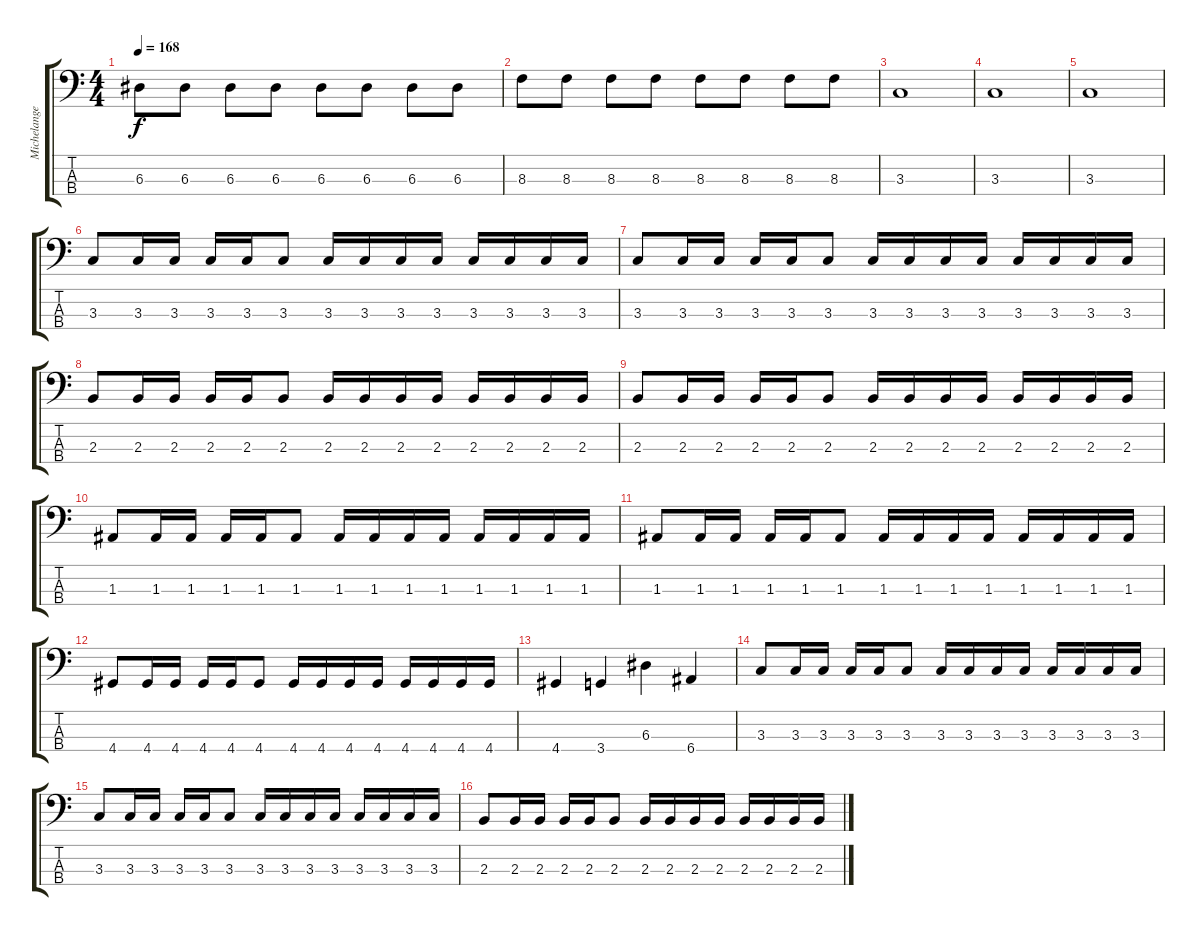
\track ("Michelangelo" "Michelange") {instrument electricbassfinger}
\staff {score tabs}
\tuning (G2 D2 A1 E1) {hide}
\ts (4 4)
\tempo 168
\clef f4
\ks c
6.3.8{dy f} 6.3.8 6.3.8 6.3.8 6.3.8 6.3.8 6.3.8 6.3.8 |
8.3.8 8.3.8 8.3.8 8.3.8 8.3.8 8.3.8 8.3.8 8.3.8 |
3.3.1 |
3.3.1 |
3.3.1 |
3.3.8 3.3.16 3.3.16 3.3.16 3.3.16 3.3.8 3.3.16 3.3.16 3.3.16 3.3.16 3.3.16 3.3.16 3.3.16 3.3.16 |
3.3.8 3.3.16 3.3.16 3.3.16 3.3.16 3.3.8 3.3.16 3.3.16 3.3.16 3.3.16 3.3.16 3.3.16 3.3.16 3.3.16 |
2.3.8 2.3.16 2.3.16 2.3.16 2.3.16 2.3.8 2.3.16 2.3.16 2.3.16 2.3.16 2.3.16 2.3.16 2.3.16 2.3.16 |
2.3.8 2.3.16 2.3.16 2.3.16 2.3.16 2.3.8 2.3.16 2.3.16 2.3.16 2.3.16 2.3.16 2.3.16 2.3.16 2.3.16 |
1.3.8 1.3.16 1.3.16 1.3.16 1.3.16 1.3.8 1.3.16 1.3.16 1.3.16 1.3.16 1.3.16 1.3.16 1.3.16 1.3.16 |
1.3.8 1.3.16 1.3.16 1.3.16 1.3.16 1.3.8 1.3.16 1.3.16 1.3.16 1.3.16 1.3.16 1.3.16 1.3.16 1.3.16 |
4.4.8 4.4.16 4.4.16 4.4.16 4.4.16 4.4.8 4.4.16 4.4.16 4.4.16 4.4.16 4.4.16 4.4.16 4.4.16 4.4.16 |
4.4.4 3.4.4 6.3.4 6.4.4 |
3.3.8 3.3.16 3.3.16 3.3.16 3.3.16 3.3.8 3.3.16 3.3.16 3.3.16 3.3.16 3.3.16 3.3.16 3.3.16 3.3.16 |
3.3.8 3.3.16 3.3.16 3.3.16 3.3.16 3.3.8 3.3.16 3.3.16 3.3.16 3.3.16 3.3.16 3.3.16 3.3.16 3.3.16 |
2.3.8 2.3.16 2.3.16 2.3.16 2.3.16 2.3.8 2.3.16 2.3.16 2.3.16 2.3.16 2.3.16 2.3.16 2.3.16 2.3.16
